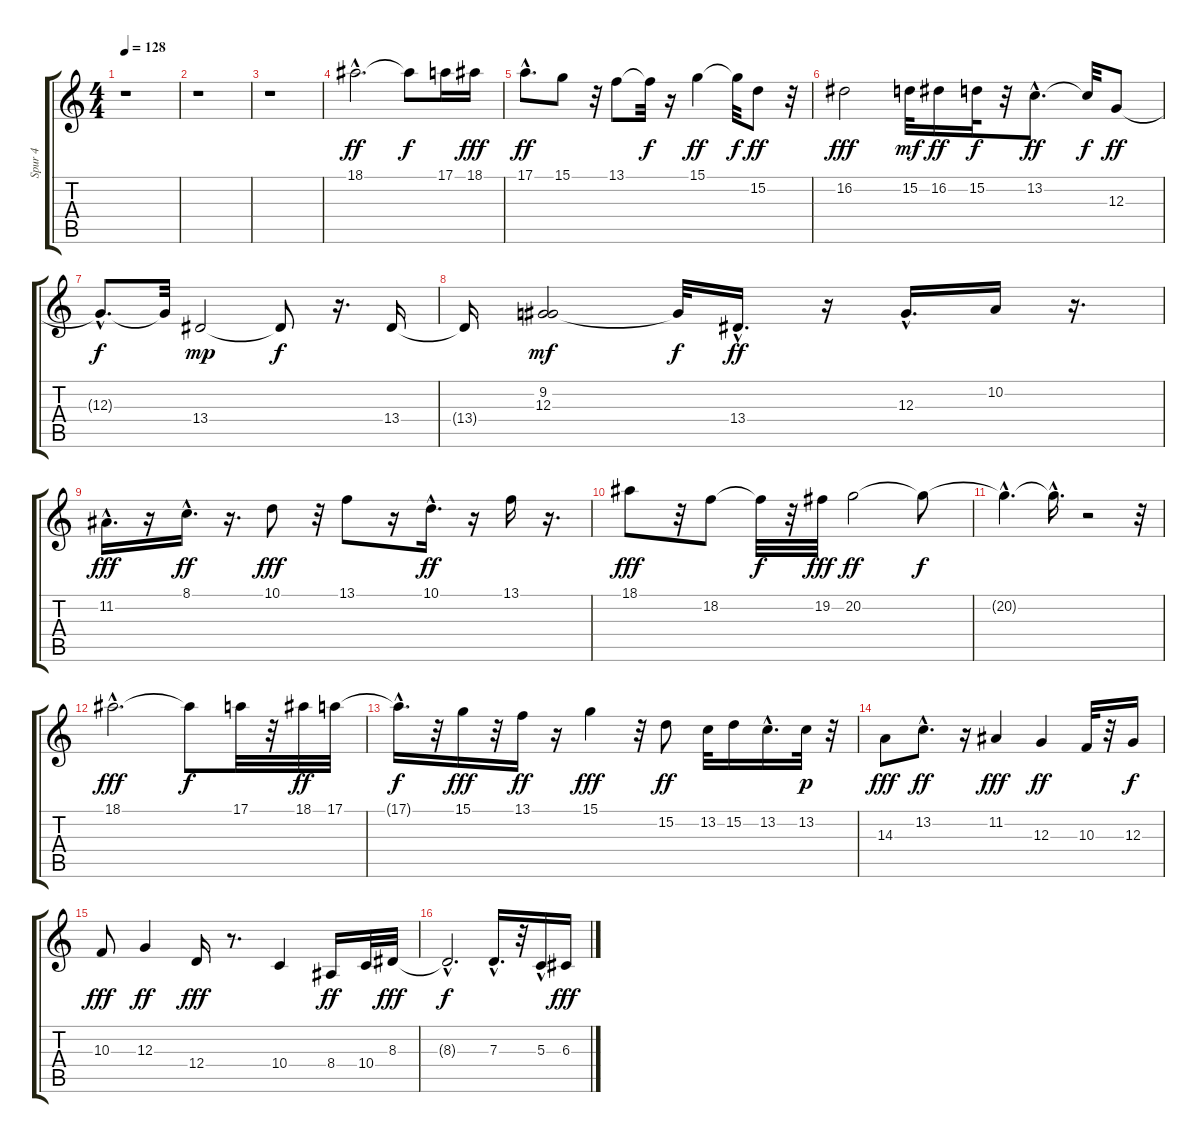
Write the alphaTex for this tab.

\track ("Spur 4" "Spur 4") {instrument synthbrass2}
\staff {score tabs}
\tuning (E4 B3 G3 D3 A2 E2) {hide}
\ts (4 4)
\tempo 128
\clef g2
\ks c
r.1{dy ff instrument synthbrass2} |
r.1 |
r.1 |
18.1{hac}.2{d} 18.1{t}.8{dy f} 17.1.16 18.1.16{dy fff} |
17.1{hac}.8{d dy ff} 15.1.8 r.32 13.1.8 13.1{t}.32{dy f} r.16 15.1.4{dy ff} 15.1{t}.32{dy f} 15.2.8{dy ff} r.32 |
16.2.2{dy fff} 15.2.32{dy mf} 16.2.16{dy ff} 15.2.32{dy f} r.32 13.2{hac}.8{d dy ff} 13.2{t}.32{dy f} 12.3.8{dy ff} |
12.3{hac t}.8{d dy f} 12.3{t}.32 13.4.2{dy mp} 13.4{t}.8{dy f} r.16{d} 13.4.16 |
13.4{t}.16 (9.2 12.3).2{dy mf} 12.3{t}.32{dy f} 13.4{hac}.16{d dy ff} r.16 12.3{hac}.16{d} 10.2.16 r.16{d} |
11.2{hac}.16{d dy fff} r.16 8.1{hac}.16{d dy ff} r.16{d} 10.1.8{dy fff} r.32 13.1.8 r.16 10.1{hac}.16{d dy ff} r.16 13.1.16 r.16{d} |
18.1.8{dy fff} r.32 18.2.8 18.2{t}.32{dy f} r.32 19.2.32{dy fff} 20.2.2{dy ff} 20.2{t}.8{dy f} |
20.2{hac t}.4{d} 20.2{hac t}.16{d} r.2 r.32 |
18.1{hac}.2{d dy fff} 18.1{t}.8{dy f} 17.1.32 r.32 18.1.32{dy ff} 17.1.32 |
17.1{hac t}.16{d dy f} r.32 15.1.16{dy fff} r.32 13.1.16{dy ff} r.16 15.1.4{dy fff} r.32 15.2.8{dy ff} 13.2.32 15.2.16 13.2{hac}.16{d} 13.2.32{dy p} r.32 |
14.3.8{dy fff} 13.2{hac}.8{d dy ff} r.16 11.2.4{dy fff} 12.3.4{dy ff} 10.3.32 r.32 12.3.16{dy f} |
10.3.8{dy fff} 12.3.4{dy ff} 12.4.16{dy fff} r.8{d} 10.4.4 8.4.16{dy ff} 10.4.32 8.3.32{dy fff} |
8.3{hac t}.2{d dy f} 7.3{hac}.16{d} r.32 5.3{hac}.16 6.3.16{dy fff}
